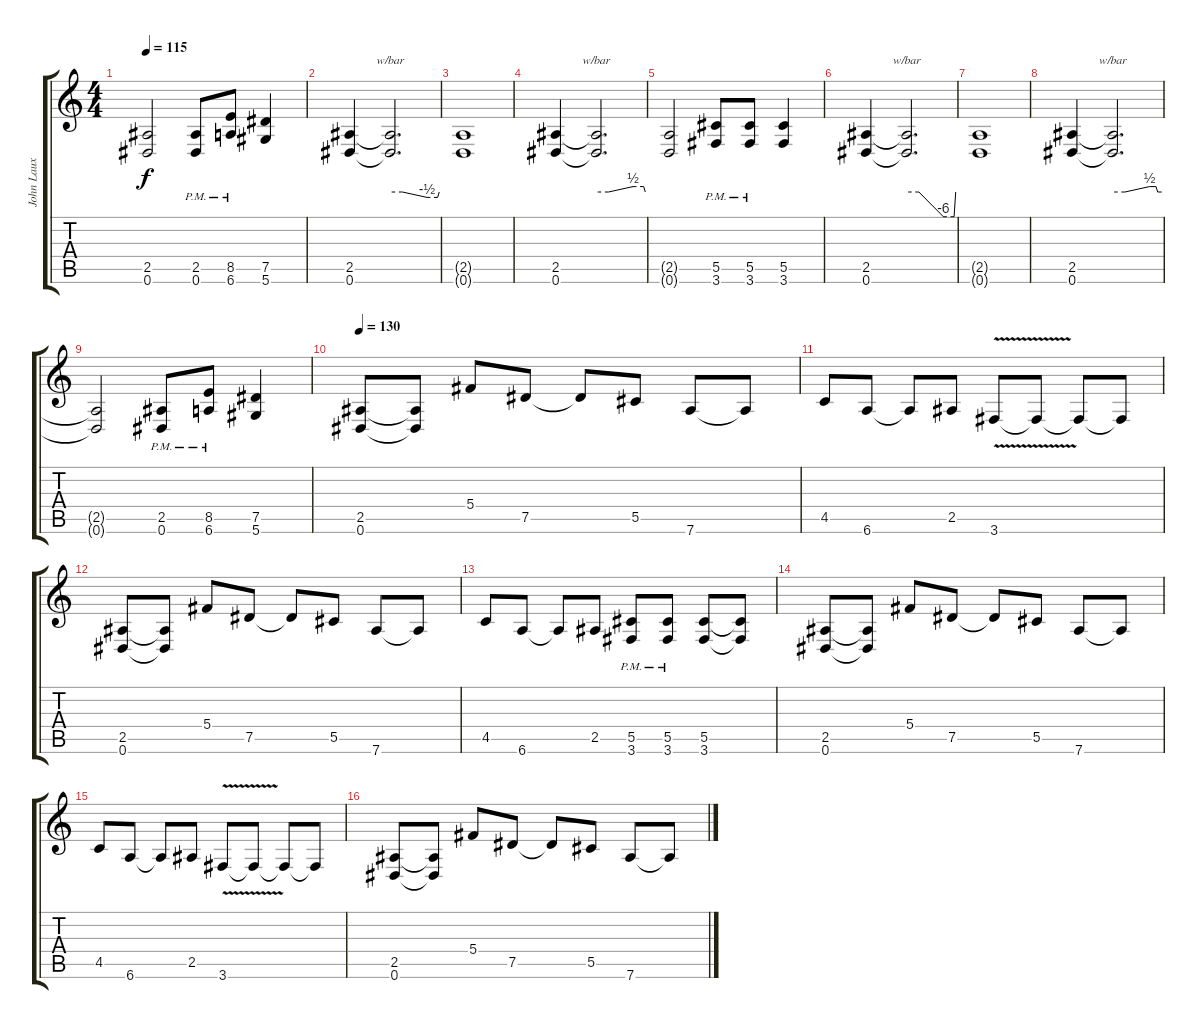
\track ("John Laux" "John Laux") {instrument distortionguitar}
\staff {score tabs}
\tuning (Eb4 Bb3 Gb3 Db3 Ab2 Eb2) {hide}
\ts (4 4)
\tempo 115
\clef g2
\ks c
(2.5{t} 0.6{t}).2{dy f} (2.5{pm} 0.6{pm}).8 (8.5{pm} 6.6{pm}).8 (7.5 5.6).4 |
(2.5 0.6).4 (2.5{t} 0.6{t}).2{d tbe (custom default 0 0 15 0 45 -2 58 -2 60 0)} |
(2.5{t} 0.6{t}).1 |
(2.5 0.6).4 (2.5{t} 0.6{t}).2{d tbe (custom default 0 0 15 0 45 2 58 2 60 0)} |
(2.5{t} 0.6{t}).2 (5.5{pm} 3.6{pm}).8 (5.5{pm} 3.6{pm}).8 (5.5 3.6).4 |
(2.5 0.6).4 (2.5{t} 0.6{t}).2{d tbe (custom default 0 0 15 0 45 -24 58 -24 60 0)} |
(2.5{t} 0.6{t}).1 |
(2.5 0.6).4 (2.5{t} 0.6{t}).2{d tbe (custom default 0 0 15 0 45 2 53 2 55 0 60 0)} |
(2.5{t} 0.6{t}).2 (2.5{pm} 0.6{pm}).8 (8.5{pm} 6.6{pm}).8 (7.5 5.6).4 |
\tempo 130
(2.5 0.6).8 (2.5{t} 0.6{t}).8 5.4.8 7.5.8 7.5{t}.8 5.5.8 7.6.8 7.6{t}.8 |
4.5.8 6.6.8 6.6{t}.8 2.5.8 3.6{v}.8 3.6{t}.8 3.6{t}.8 3.6{t}.8 |
(2.5 0.6).8 (2.5{t} 0.6{t}).8 5.4.8 7.5.8 7.5{t}.8 5.5.8 7.6.8 7.6{t}.8 |
4.5.8 6.6.8 6.6{t}.8 2.5.8 (5.5{pm} 3.6{pm}).8 (5.5{pm} 3.6{pm}).8 (5.5 3.6).8 (5.5{t} 3.6{t}).8 |
(2.5 0.6).8 (2.5{t} 0.6{t}).8 5.4.8 7.5.8 7.5{t}.8 5.5.8 7.6.8 7.6{t}.8 |
4.5.8 6.6.8 6.6{t}.8 2.5.8 3.6{v}.8 3.6{t}.8 3.6{t}.8 3.6{t}.8 |
(2.5 0.6).8 (2.5{t} 0.6{t}).8 5.4.8 7.5.8 7.5{t}.8 5.5.8 7.6.8 7.6{t}.8
